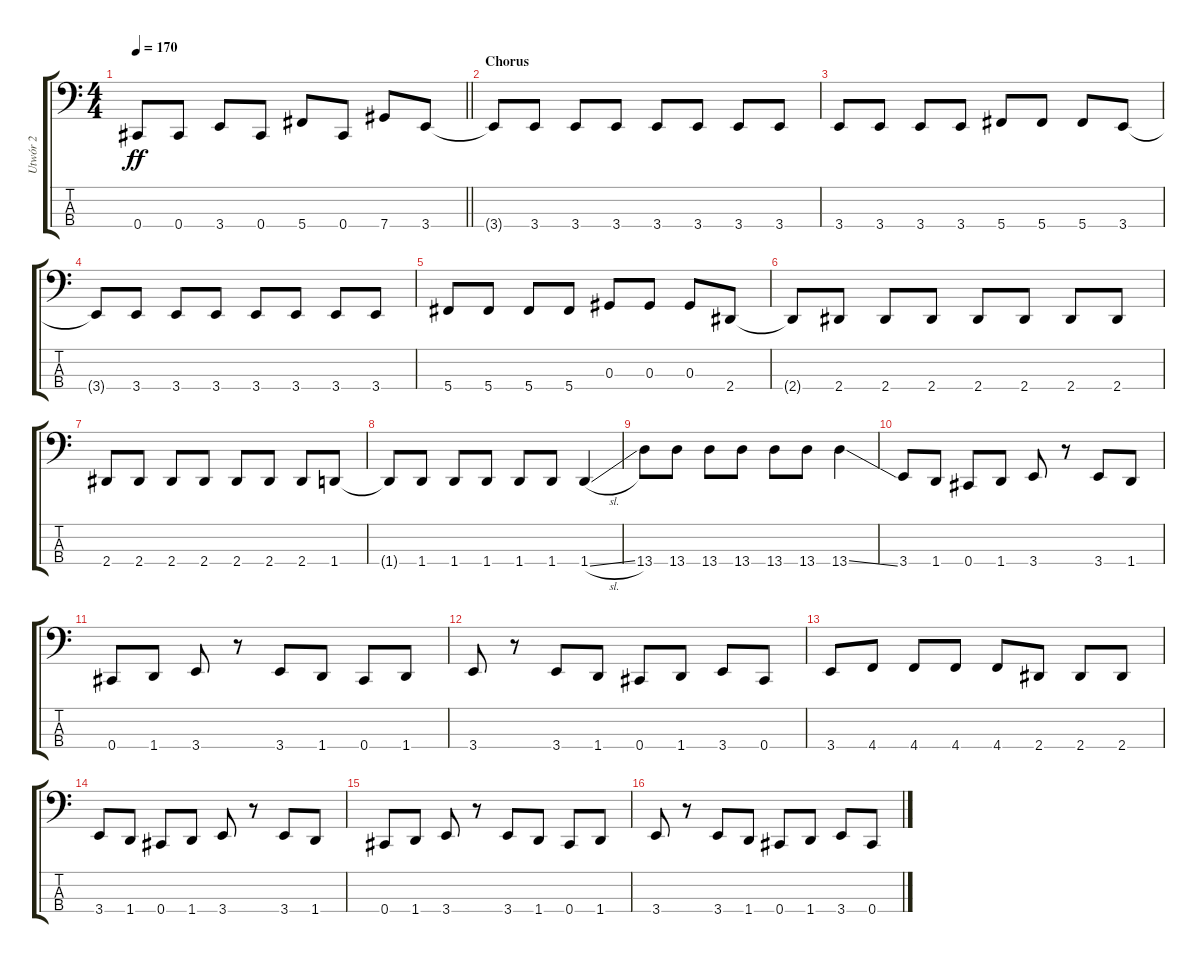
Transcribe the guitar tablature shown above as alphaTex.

\track ("Utwór 2" "Utwór 2") {instrument electricbassfinger}
\staff {score tabs}
\tuning (Gb2 Db2 Ab1 Db1) {hide}
\ts (4 4)
\tempo 170
\clef f4
\barLineRight lightlight
\ks c
0.4{t}.8{dy ff} 0.4.8 3.4.8 0.4.8 5.4.8 0.4.8 7.4.8 3.4.8 |
\section ("" "Chorus")
3.4{t}.8 3.4.8 3.4.8 3.4.8 3.4.8 3.4.8 3.4.8 3.4.8 |
3.4.8 3.4.8 3.4.8 3.4.8 5.4.8 5.4.8 5.4.8 3.4.8 |
3.4{t}.8 3.4.8 3.4.8 3.4.8 3.4.8 3.4.8 3.4.8 3.4.8 |
5.4.8 5.4.8 5.4.8 5.4.8 0.3.8 0.3.8 0.3.8 2.4.8 |
2.4{t}.8 2.4.8 2.4.8 2.4.8 2.4.8 2.4.8 2.4.8 2.4.8 |
2.4.8 2.4.8 2.4.8 2.4.8 2.4.8 2.4.8 2.4.8 1.4.8 |
1.4{t}.8 1.4.8 1.4.8 1.4.8 1.4.8 1.4.8 1.4{sl}.4 |
13.4.8 13.4.8 13.4.8 13.4.8 13.4.8 13.4.8 13.4{ss}.4 |
3.4.8 1.4.8 0.4.8 1.4.8 3.4.8 r.8 3.4.8 1.4.8 |
0.4.8 1.4.8 3.4.8 r.8 3.4.8 1.4.8 0.4.8 1.4.8 |
3.4.8 r.8 3.4.8 1.4.8 0.4.8 1.4.8 3.4.8 0.4.8 |
3.4.8 4.4.8 4.4.8 4.4.8 4.4.8 2.4.8 2.4.8 2.4.8 |
3.4.8 1.4.8 0.4.8 1.4.8 3.4.8 r.8 3.4.8 1.4.8 |
0.4.8 1.4.8 3.4.8 r.8 3.4.8 1.4.8 0.4.8 1.4.8 |
3.4.8 r.8 3.4.8 1.4.8 0.4.8 1.4.8 3.4.8 0.4.8
